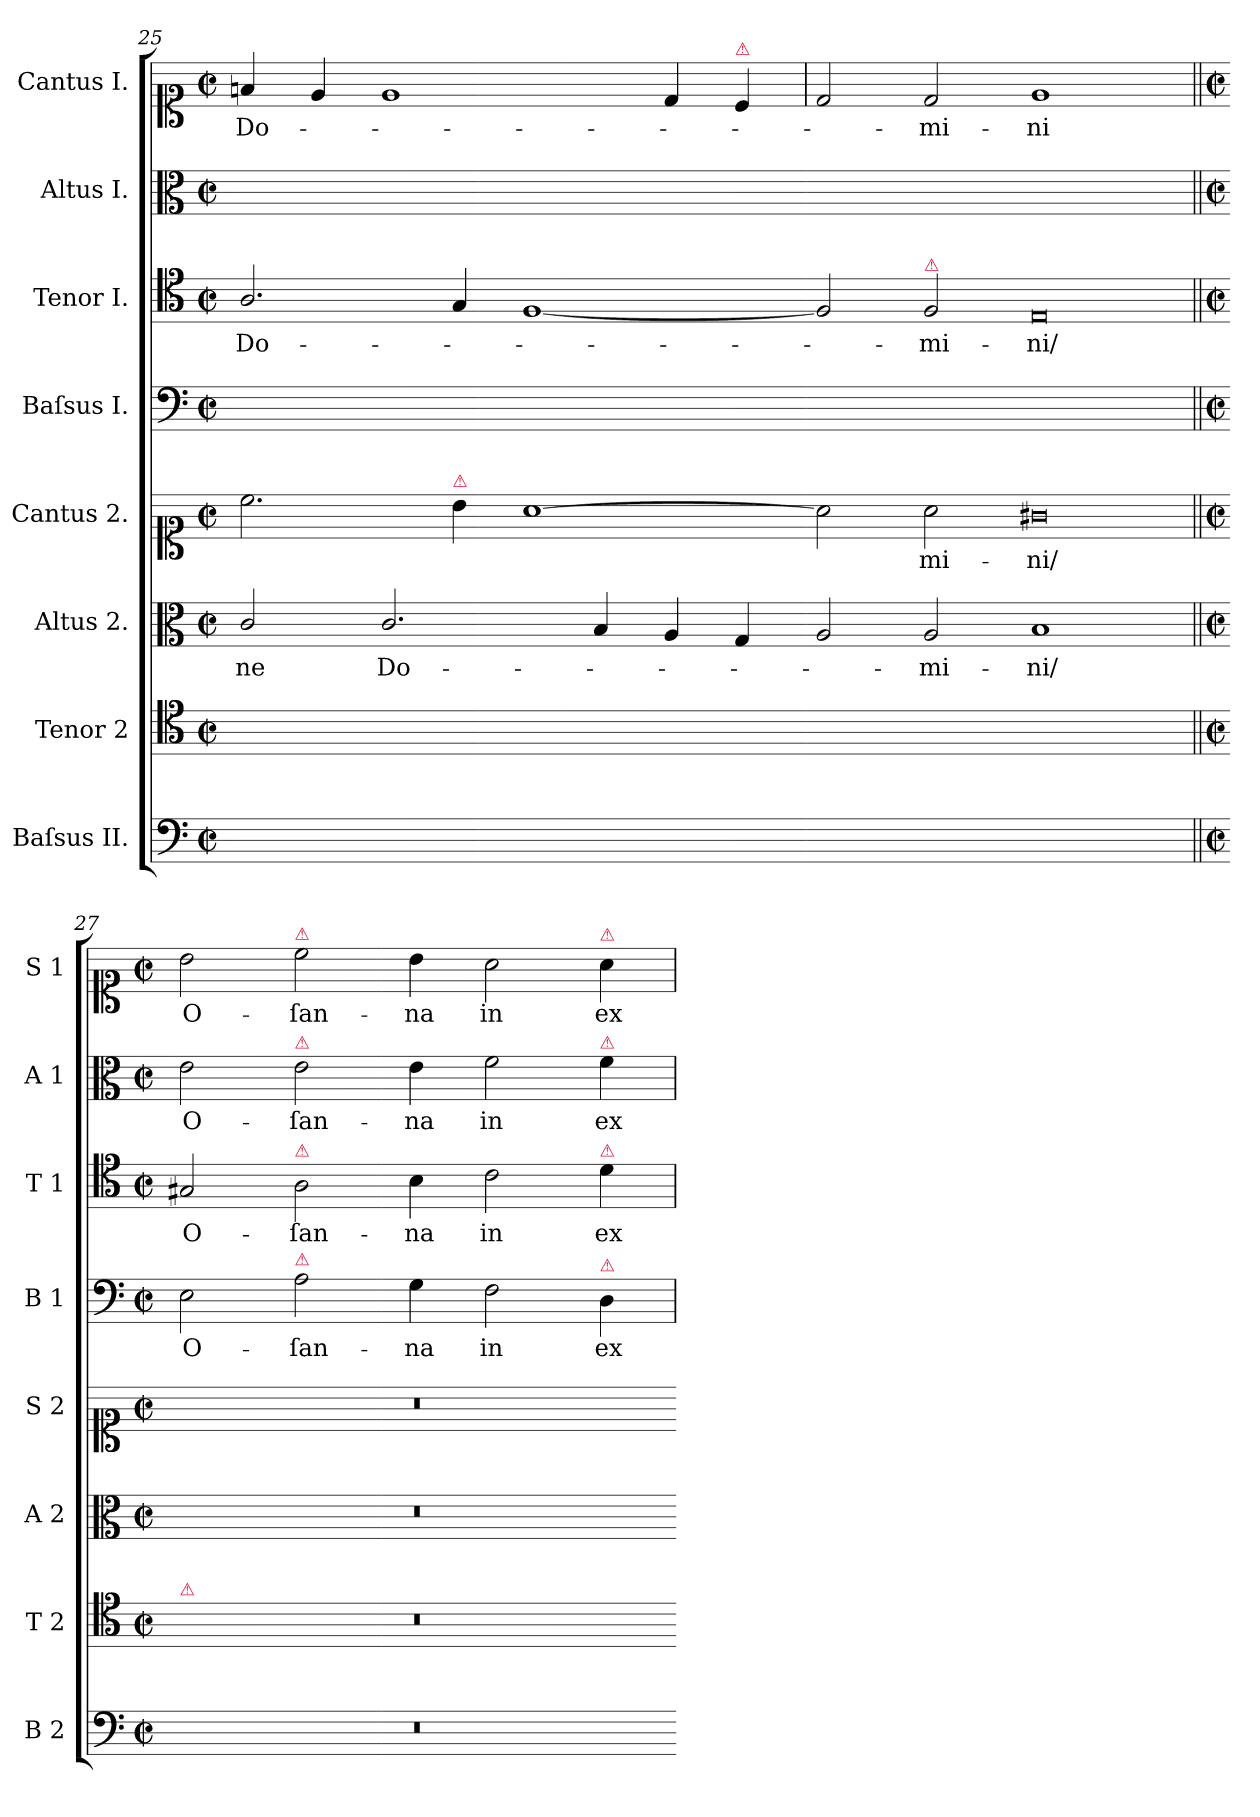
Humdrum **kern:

**kern	**kern	**kern	**text	**kern	**text	**kern	**text	**kern	**text	**kern	**text	**kern	**text
*part8	*part7	*part6	*part6	*part5	*part5	*part4	*part4	*part3	*part3	*part2	*part2	*part1	*part1
*staff8	*staff7	*staff6	*staff6	*staff5	*staff5	*staff4	*staff4	*staff3	*staff3	*staff2	*staff2	*staff1	*staff1
*I"Baſsus II.	*I"Tenor 2	*I"Altus 2.	*	*I"Cantus 2.	*	*I"Baſsus I.	*	*I"Tenor I.	*	*I"Altus I.	*	*I"Cantus I.	*
*I'B 2	*I'T 2	*I'A 2	*	*I'S 2	*	*I'B 1	*	*I'T 1	*	*I'A 1	*	*I'S 1	*
*clefF4	*clefC4	*clefC3	*	*clefC1	*	*clefF4	*	*clefC4	*	*clefC3	*	*clefC1	*
*k[]	*k[]	*k[]	*	*k[]	*	*k[]	*	*k[]	*	*k[]	*	*k[]	*
*M2/1	*M2/1	*M2/1	*	*M2/1	*	*M2/1	*	*M2/1	*	*M2/1	*	*M2/1	*
*met(c|)	*met(c|)	*met(c|)	*	*met(c|)	*	*met(c|)	*	*met(c|)	*	*met(c|)	*	*met(c|)	*
=25	=25	=25	=25	=25	=25	=25	=25	=25	=25	=25	=25	=25	=25
0ryy	0ryy	2c/	-ne	2.cc\	.	0ryy	.	2.A/	Do-	0ryy	.	4fn/	Do-
.	.	.	.	.	.	.	.	.	.	.	.	4e/	.
.	.	2.c/	Do-	.	.	.	.	.	.	.	.	1e	.
!	!	!	!	!LO:TX:a:color=crimson:t=⚠	!	!	!	!	!	!	!	!	!
.	.	.	.	4b\	.	.	.	4G/	.	.	.	.	.
.	.	.	.	[1a	.	.	.	[1F	.	.	.	.	.
.	.	4B/	.	.	.	.	.	.	.	.	.	.	.
.	.	4A/	.	.	.	.	.	.	.	.	.	4d/	.
!	!	!	!	!	!	!	!	!	!	!	!	!LO:TX:a:color=crimson:t=⚠	!
.	.	4G/	.	.	.	.	.	.	.	.	.	4c/	.
=26-	=26-	=26-	=26	=26-	=26	=26-	=26	=26-	=26	=26-	=26	=26	=26
0ryy	0ryy	2A/	.	2a]	.	0ryy	.	2F]	.	0ryy	.	2d/	.
!	!	!	!	!	!	!	!	!LO:TX:a:color=crimson:t=⚠	!	!	!	!	!
.	.	2A/	-mi-	2a\	-mi-	.	.	2F/	-mi-	.	.	2d/	-mi-
!	!	!	!	!LO:N:vis=0	!	!	!	!LO:N:vis=0	!	!	!	!	!
.	.	1B	-ni/	1g#X	-ni/	.	.	1E	-ni/	.	.	1e	-ni
=27||	=27||	=27||	=27||	=27||	=27||	=27||	=27||	=27||	=27||	=27||	=27||	=27||	=27||
*M2/1	*M2/1	*M2/1	*	*M2/1	*	*M2/1	*	*M2/1	*	*M2/1	*	*M2/1	*
*met(c|)	*met(c|)	*met(c|)	*	*met(c|)	*	*met(c|)	*	*met(c|)	*	*met(c|)	*	*met(c|)	*
!	!LO:TX:a:color=crimson:t=⚠	!	!	!	!	!	!	!	!	!	!	!	!
0r	0r	0r	.	0r	.	2E	O-	2G#X/	O-	2e	O-	2b\	O-
!	!	!	!	!	!	!	!	!	!	!	!	!LO:TX:a:color=crimson:t=⚠	!
!	!	!	!	!	!	!	!	!	!	!LO:TX:a:color=crimson:t=⚠	!	!	!
!	!	!	!	!	!	!	!	!LO:TX:a:color=crimson:t=⚠	!	!	!	!	!
!	!	!	!	!	!	!LO:TX:a:color=crimson:t=⚠	!	!	!	!	!	!	!
.	.	.	.	.	.	2A	-ſan-	2A\	-ſan-	2e	-ſan-	2cc\	-ſan-
.	.	.	.	.	.	4G	-na	4B\	-na	4e	-na	4b\	-na
.	.	.	.	.	.	2F	in	2c\	in	2f	in	2a\	in
!	!	!	!	!	!	!	!	!	!	!	!	!LO:TX:a:color=crimson:t=⚠	!
!	!	!	!	!	!	!	!	!	!	!LO:TX:a:color=crimson:t=⚠	!	!	!
!	!	!	!	!	!	!	!	!LO:TX:a:color=crimson:t=⚠	!	!	!	!	!
!	!	!	!	!	!	!LO:TX:a:color=crimson:t=⚠	!	!	!	!	!	!	!
.	.	.	.	.	.	4D	ex-	4d\	ex-	4f	ex-	4a\	ex-
=-	=	=-	=	=-	=	=	=	=	=	=	=	=	=
*-	*-	*-	*-	*-	*-	*-	*-	*-	*-	*-	*-	*-	*-
